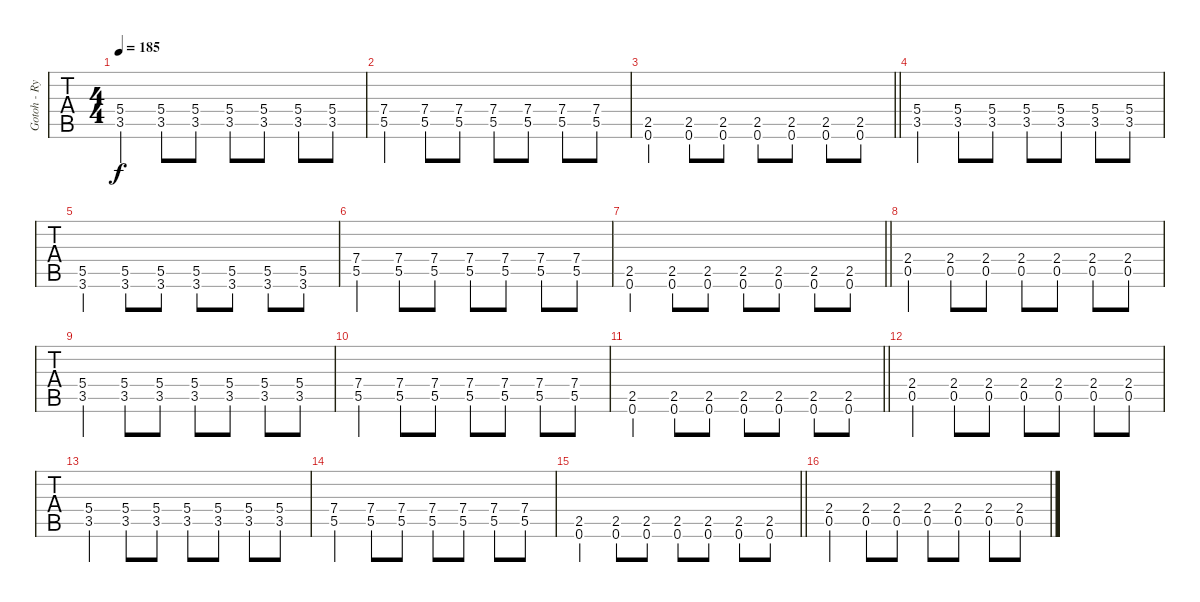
\track ("Gotoh - Rythm guitar" "Gotoh - Ry") {instrument distortionguitar}
\staff {tabs}
\tuning (E4 B3 G3 D3 A2 E2) {hide}
\ts (4 4)
\tempo 185
\clef g2
\ks c
(5.4 3.5).4{dy f} (5.4 3.5).8 (5.4 3.5).8 (5.4 3.5).8 (5.4 3.5).8 (5.4 3.5).8 (5.4 3.5).8 |
(7.4 5.5).4 (7.4 5.5).8 (7.4 5.5).8 (7.4 5.5).8 (7.4 5.5).8 (7.4 5.5).8 (7.4 5.5).8 |
\barLineRight lightlight
(2.5 0.6).4 (2.5 0.6).8 (2.5 0.6).8 (2.5 0.6).8 (2.5 0.6).8 (2.5 0.6).8 (2.5 0.6).8 |
(5.4 3.5).4 (5.4 3.5).8 (5.4 3.5).8 (5.4 3.5).8 (5.4 3.5).8 (5.4 3.5).8 (5.4 3.5).8 |
(5.5 3.6).4 (5.5 3.6).8 (5.5 3.6).8 (5.5 3.6).8 (5.5 3.6).8 (5.5 3.6).8 (5.5 3.6).8 |
(7.4 5.5).4 (7.4 5.5).8 (7.4 5.5).8 (7.4 5.5).8 (7.4 5.5).8 (7.4 5.5).8 (7.4 5.5).8 |
\barLineRight lightlight
(2.5 0.6).4 (2.5 0.6).8 (2.5 0.6).8 (2.5 0.6).8 (2.5 0.6).8 (2.5 0.6).8 (2.5 0.6).8 |
(2.4 0.5).4 (2.4 0.5).8 (2.4 0.5).8 (2.4 0.5).8 (2.4 0.5).8 (2.4 0.5).8 (2.4 0.5).8 |
(5.4 3.5).4 (5.4 3.5).8 (5.4 3.5).8 (5.4 3.5).8 (5.4 3.5).8 (5.4 3.5).8 (5.4 3.5).8 |
(7.4 5.5).4 (7.4 5.5).8 (7.4 5.5).8 (7.4 5.5).8 (7.4 5.5).8 (7.4 5.5).8 (7.4 5.5).8 |
\barLineRight lightlight
(2.5 0.6).4 (2.5 0.6).8 (2.5 0.6).8 (2.5 0.6).8 (2.5 0.6).8 (2.5 0.6).8 (2.5 0.6).8 |
(2.4 0.5).4 (2.4 0.5).8 (2.4 0.5).8 (2.4 0.5).8 (2.4 0.5).8 (2.4 0.5).8 (2.4 0.5).8 |
(5.4 3.5).4 (5.4 3.5).8 (5.4 3.5).8 (5.4 3.5).8 (5.4 3.5).8 (5.4 3.5).8 (5.4 3.5).8 |
(7.4 5.5).4 (7.4 5.5).8 (7.4 5.5).8 (7.4 5.5).8 (7.4 5.5).8 (7.4 5.5).8 (7.4 5.5).8 |
\barLineRight lightlight
(2.5 0.6).4 (2.5 0.6).8 (2.5 0.6).8 (2.5 0.6).8 (2.5 0.6).8 (2.5 0.6).8 (2.5 0.6).8 |
(2.4 0.5).4 (2.4 0.5).8 (2.4 0.5).8 (2.4 0.5).8 (2.4 0.5).8 (2.4 0.5).8 (2.4 0.5).8
